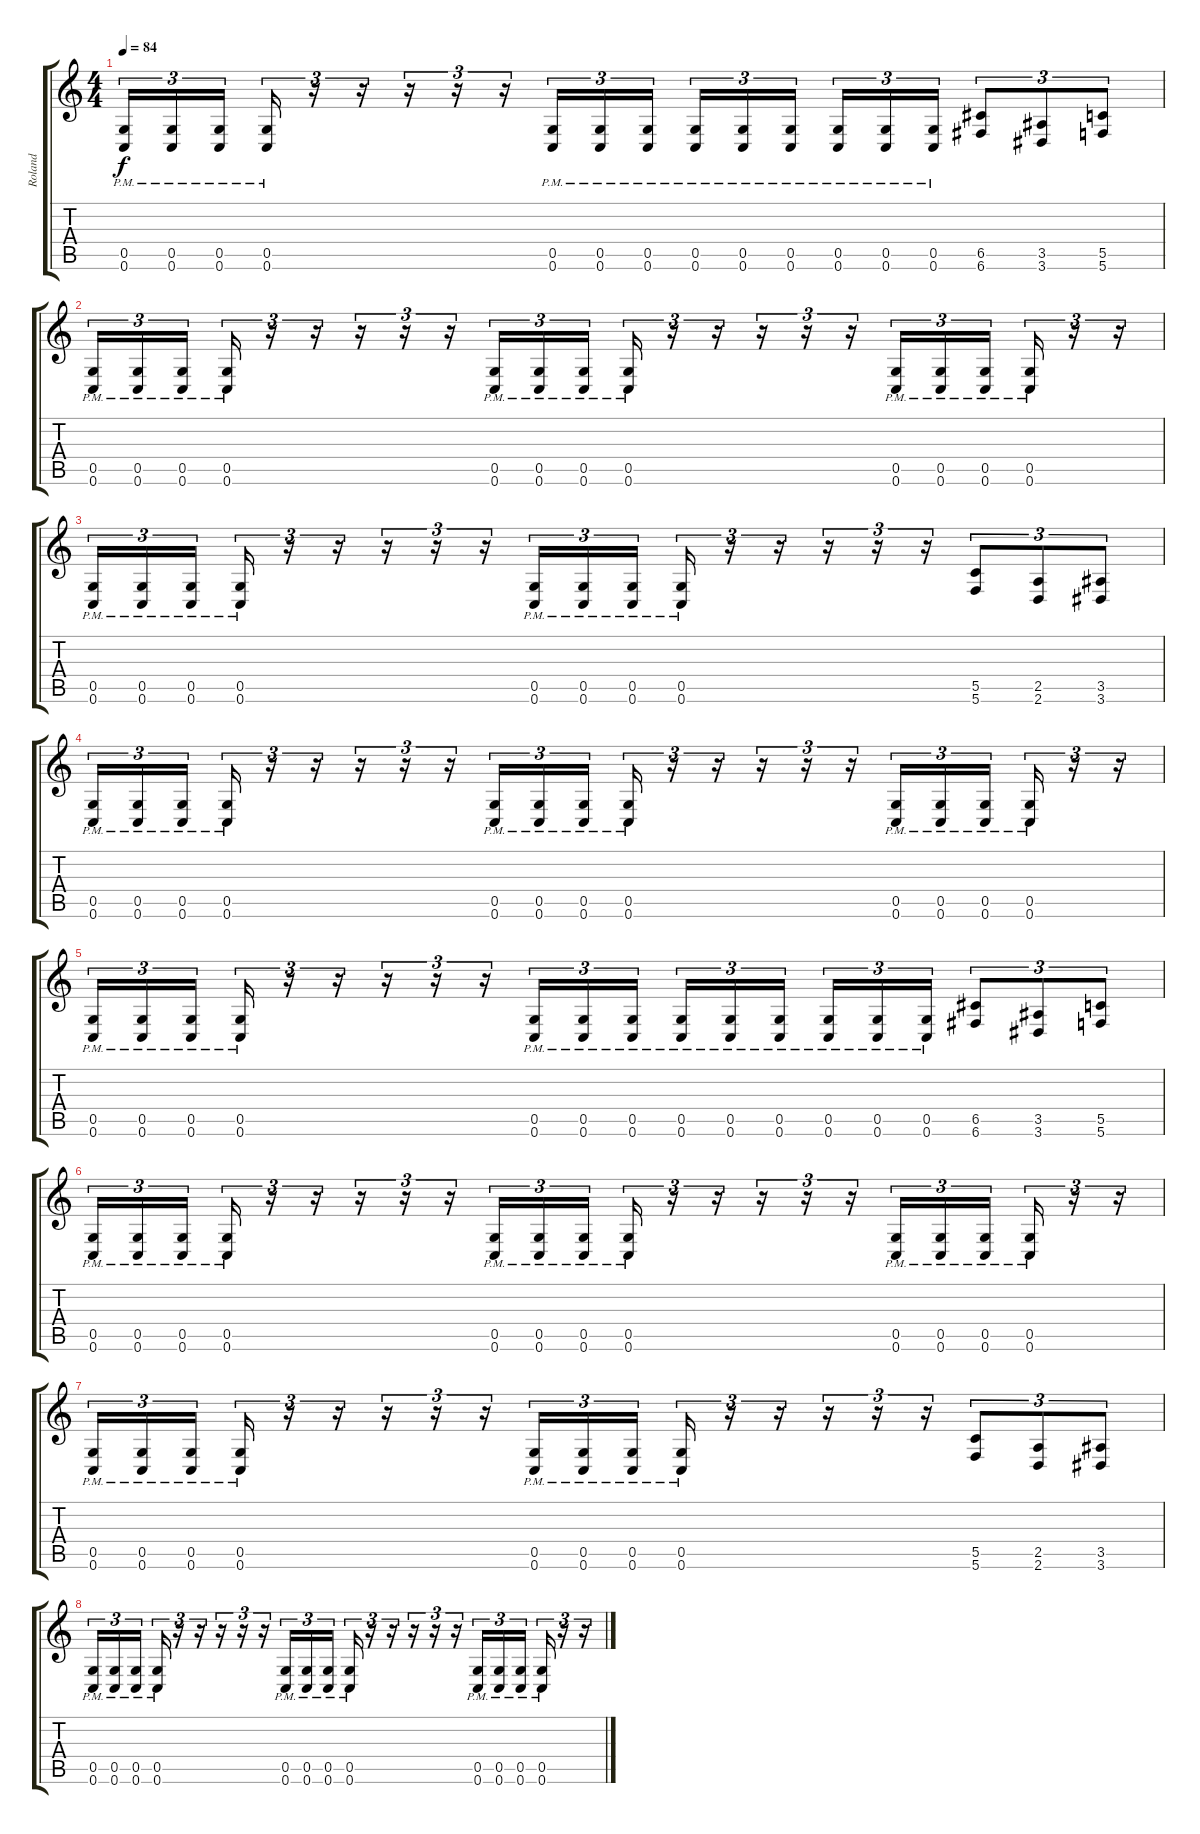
\track ("Roland" "Roland") {instrument distortionguitar}
\staff {score tabs}
\tuning (D4 A3 F3 C3 G2 C2) {hide}
\ts (4 4)
\tempo 84
\clef g2
\ks c
(0.5{pm} 0.6{pm}).16{tu (3 2) dy f} (0.5{pm} 0.6{pm}).16{tu (3 2)} (0.5{pm} 0.6{pm}).16{tu (3 2) beam splitsecondary} (0.5{pm} 0.6{pm}).16{tu (3 2)} r.16{tu (3 2)} r.16{tu (3 2)} r.16{tu (3 2)} r.16{tu (3 2)} r.16{tu (3 2)} (0.5{pm} 0.6{pm}).16{tu (3 2)} (0.5{pm} 0.6{pm}).16{tu (3 2)} (0.5{pm} 0.6{pm}).16{tu (3 2)} (0.5{pm} 0.6{pm}).16{tu (3 2)} (0.5{pm} 0.6{pm}).16{tu (3 2)} (0.5{pm} 0.6{pm}).16{tu (3 2) beam splitsecondary} (0.5{pm} 0.6{pm}).16{tu (3 2)} (0.5{pm} 0.6{pm}).16{tu (3 2)} (0.5{pm} 0.6{pm}).16{tu (3 2)} (6.5 6.6).8{tu (3 2)} (3.5 3.6).8{tu (3 2)} (5.5 5.6).8{tu (3 2)} |
(0.5{pm} 0.6{pm}).16{tu (3 2)} (0.5{pm} 0.6{pm}).16{tu (3 2)} (0.5{pm} 0.6{pm}).16{tu (3 2) beam splitsecondary} (0.5{pm} 0.6{pm}).16{tu (3 2)} r.16{tu (3 2)} r.16{tu (3 2)} r.16{tu (3 2)} r.16{tu (3 2)} r.16{tu (3 2)} (0.5{pm} 0.6{pm}).16{tu (3 2)} (0.5{pm} 0.6{pm}).16{tu (3 2)} (0.5{pm} 0.6{pm}).16{tu (3 2)} (0.5{pm} 0.6{pm}).16{tu (3 2)} r.16{tu (3 2)} r.16{tu (3 2)} r.16{tu (3 2)} r.16{tu (3 2)} r.16{tu (3 2)} (0.5{pm} 0.6{pm}).16{tu (3 2)} (0.5{pm} 0.6{pm}).16{tu (3 2)} (0.5{pm} 0.6{pm}).16{tu (3 2) beam splitsecondary} (0.5{pm} 0.6{pm}).16{tu (3 2)} r.16{tu (3 2)} r.16{tu (3 2)} |
(0.5{pm} 0.6{pm}).16{tu (3 2)} (0.5{pm} 0.6{pm}).16{tu (3 2)} (0.5{pm} 0.6{pm}).16{tu (3 2) beam splitsecondary} (0.5{pm} 0.6{pm}).16{tu (3 2)} r.16{tu (3 2)} r.16{tu (3 2)} r.16{tu (3 2)} r.16{tu (3 2)} r.16{tu (3 2)} (0.5{pm} 0.6{pm}).16{tu (3 2)} (0.5{pm} 0.6{pm}).16{tu (3 2)} (0.5{pm} 0.6{pm}).16{tu (3 2)} (0.5{pm} 0.6{pm}).16{tu (3 2)} r.16{tu (3 2)} r.16{tu (3 2)} r.16{tu (3 2)} r.16{tu (3 2)} r.16{tu (3 2)} (5.5 5.6).8{tu (3 2)} (2.5 2.6).8{tu (3 2)} (3.5 3.6).8{tu (3 2)} |
(0.5{pm} 0.6{pm}).16{tu (3 2)} (0.5{pm} 0.6{pm}).16{tu (3 2)} (0.5{pm} 0.6{pm}).16{tu (3 2) beam splitsecondary} (0.5{pm} 0.6{pm}).16{tu (3 2)} r.16{tu (3 2)} r.16{tu (3 2)} r.16{tu (3 2)} r.16{tu (3 2)} r.16{tu (3 2)} (0.5{pm} 0.6{pm}).16{tu (3 2)} (0.5{pm} 0.6{pm}).16{tu (3 2)} (0.5{pm} 0.6{pm}).16{tu (3 2)} (0.5{pm} 0.6{pm}).16{tu (3 2)} r.16{tu (3 2)} r.16{tu (3 2)} r.16{tu (3 2)} r.16{tu (3 2)} r.16{tu (3 2)} (0.5{pm} 0.6{pm}).16{tu (3 2)} (0.5{pm} 0.6{pm}).16{tu (3 2)} (0.5{pm} 0.6{pm}).16{tu (3 2) beam splitsecondary} (0.5{pm} 0.6{pm}).16{tu (3 2)} r.16{tu (3 2)} r.16{tu (3 2)} |
(0.5{pm} 0.6{pm}).16{tu (3 2)} (0.5{pm} 0.6{pm}).16{tu (3 2)} (0.5{pm} 0.6{pm}).16{tu (3 2) beam splitsecondary} (0.5{pm} 0.6{pm}).16{tu (3 2)} r.16{tu (3 2)} r.16{tu (3 2)} r.16{tu (3 2)} r.16{tu (3 2)} r.16{tu (3 2)} (0.5{pm} 0.6{pm}).16{tu (3 2)} (0.5{pm} 0.6{pm}).16{tu (3 2)} (0.5{pm} 0.6{pm}).16{tu (3 2)} (0.5{pm} 0.6{pm}).16{tu (3 2)} (0.5{pm} 0.6{pm}).16{tu (3 2)} (0.5{pm} 0.6{pm}).16{tu (3 2) beam splitsecondary} (0.5{pm} 0.6{pm}).16{tu (3 2)} (0.5{pm} 0.6{pm}).16{tu (3 2)} (0.5{pm} 0.6{pm}).16{tu (3 2)} (6.5 6.6).8{tu (3 2)} (3.5 3.6).8{tu (3 2)} (5.5 5.6).8{tu (3 2)} |
(0.5{pm} 0.6{pm}).16{tu (3 2)} (0.5{pm} 0.6{pm}).16{tu (3 2)} (0.5{pm} 0.6{pm}).16{tu (3 2) beam splitsecondary} (0.5{pm} 0.6{pm}).16{tu (3 2)} r.16{tu (3 2)} r.16{tu (3 2)} r.16{tu (3 2)} r.16{tu (3 2)} r.16{tu (3 2)} (0.5{pm} 0.6{pm}).16{tu (3 2)} (0.5{pm} 0.6{pm}).16{tu (3 2)} (0.5{pm} 0.6{pm}).16{tu (3 2)} (0.5{pm} 0.6{pm}).16{tu (3 2)} r.16{tu (3 2)} r.16{tu (3 2)} r.16{tu (3 2)} r.16{tu (3 2)} r.16{tu (3 2)} (0.5{pm} 0.6{pm}).16{tu (3 2)} (0.5{pm} 0.6{pm}).16{tu (3 2)} (0.5{pm} 0.6{pm}).16{tu (3 2) beam splitsecondary} (0.5{pm} 0.6{pm}).16{tu (3 2)} r.16{tu (3 2)} r.16{tu (3 2)} |
(0.5{pm} 0.6{pm}).16{tu (3 2)} (0.5{pm} 0.6{pm}).16{tu (3 2)} (0.5{pm} 0.6{pm}).16{tu (3 2) beam splitsecondary} (0.5{pm} 0.6{pm}).16{tu (3 2)} r.16{tu (3 2)} r.16{tu (3 2)} r.16{tu (3 2)} r.16{tu (3 2)} r.16{tu (3 2)} (0.5{pm} 0.6{pm}).16{tu (3 2)} (0.5{pm} 0.6{pm}).16{tu (3 2)} (0.5{pm} 0.6{pm}).16{tu (3 2)} (0.5{pm} 0.6{pm}).16{tu (3 2)} r.16{tu (3 2)} r.16{tu (3 2)} r.16{tu (3 2)} r.16{tu (3 2)} r.16{tu (3 2)} (5.5 5.6).8{tu (3 2)} (2.5 2.6).8{tu (3 2)} (3.5 3.6).8{tu (3 2)} |
(0.5{pm} 0.6{pm}).16{tu (3 2)} (0.5{pm} 0.6{pm}).16{tu (3 2)} (0.5{pm} 0.6{pm}).16{tu (3 2) beam splitsecondary} (0.5{pm} 0.6{pm}).16{tu (3 2)} r.16{tu (3 2)} r.16{tu (3 2)} r.16{tu (3 2)} r.16{tu (3 2)} r.16{tu (3 2)} (0.5{pm} 0.6{pm}).16{tu (3 2)} (0.5{pm} 0.6{pm}).16{tu (3 2)} (0.5{pm} 0.6{pm}).16{tu (3 2)} (0.5{pm} 0.6{pm}).16{tu (3 2)} r.16{tu (3 2)} r.16{tu (3 2)} r.16{tu (3 2)} r.16{tu (3 2)} r.16{tu (3 2)} (0.5{pm} 0.6{pm}).16{tu (3 2)} (0.5{pm} 0.6{pm}).16{tu (3 2)} (0.5{pm} 0.6{pm}).16{tu (3 2) beam splitsecondary} (0.5{pm} 0.6{pm}).16{tu (3 2)} r.16{tu (3 2)} r.16{tu (3 2)}
